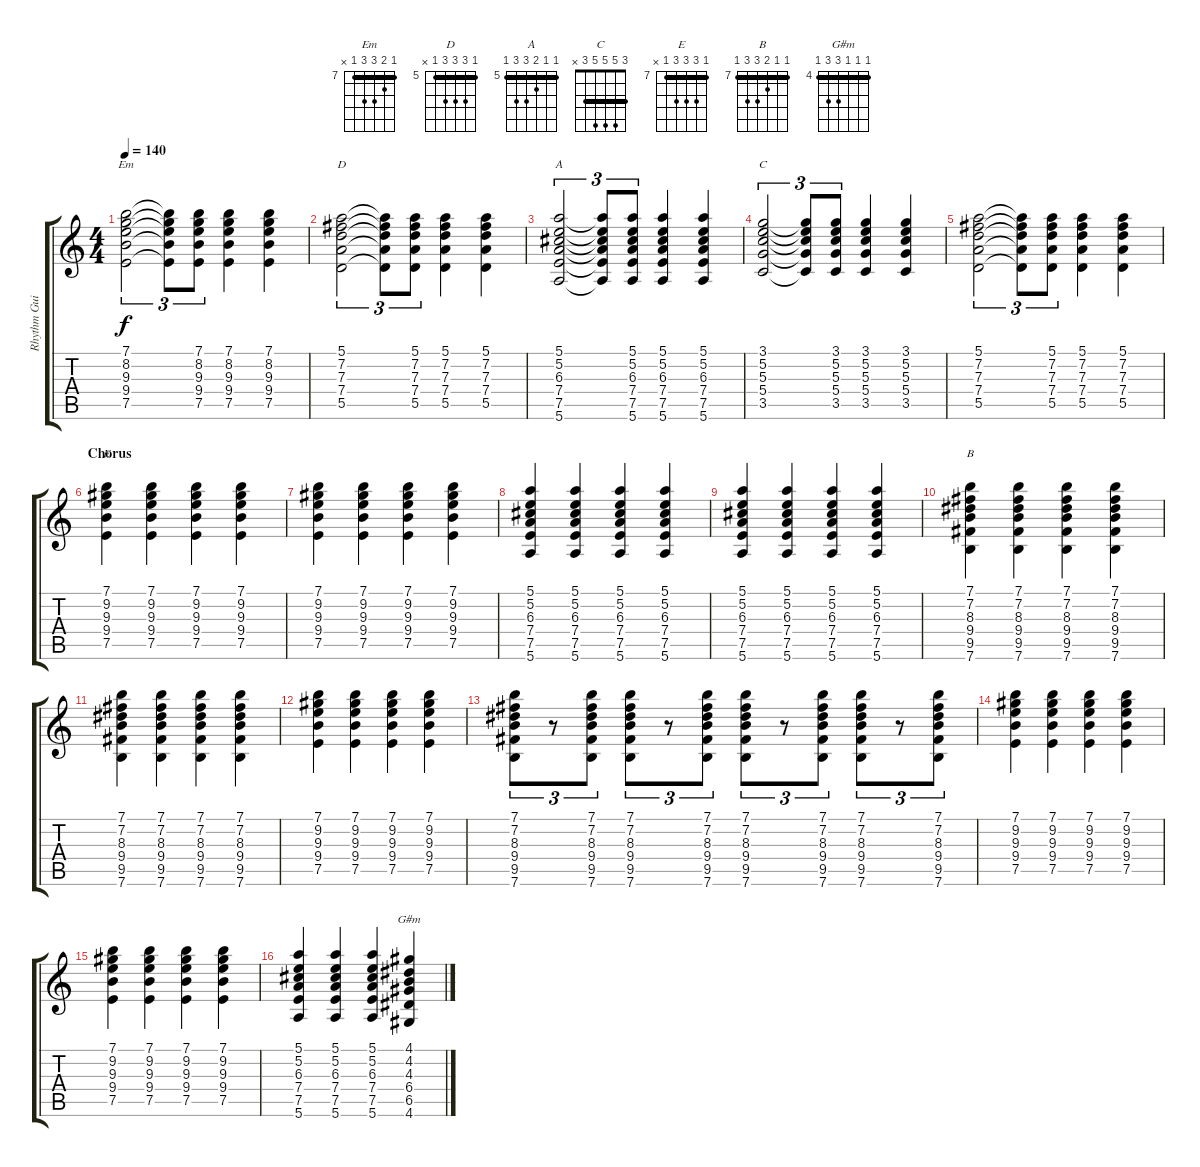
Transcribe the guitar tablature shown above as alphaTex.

\track ("Rhythm Guitar" "Rhythm Gui") {instrument distortionguitar}
\staff {score tabs}
\tuning (E4 B3 G3 D3 A2 E2) {hide}
\chord ("Em" 7 8 9 9 7 x) {firstfret 7 barre 7}
\chord ("D" 5 7 7 7 5 x) {firstfret 5 barre 5}
\chord ("A" 5 5 6 7 7 5) {firstfret 5 barre 5}
\chord ("C" 3 5 5 5 3 x) {barre 3}
\chord ("E" 7 9 9 9 7 x) {firstfret 7 barre 7}
\chord ("B" 7 7 8 9 9 7) {firstfret 7 barre 7}
\chord ("G#m" 4 4 4 6 6 4) {firstfret 4 barre 4}
\ts (4 4)
\tempo 140
\clef g2
\ks c
(7.1 8.2 9.3 9.4 7.5).2{tu (3 2) ch "Em" dy f} (7.1{t} 8.2{t} 9.3{t} 9.4{t} 7.5{t}).8{tu (3 2)} (7.1 8.2 9.3 9.4 7.5).8{tu (3 2)} (7.1 8.2 9.3 9.4 7.5).4 (7.1 8.2 9.3 9.4 7.5).4 |
(5.1 7.2 7.3 7.4 5.5).2{tu (3 2) ch "D"} (5.1{t} 7.2{t} 7.3{t} 7.4{t} 5.5{t}).8{tu (3 2)} (5.1 7.2 7.3 7.4 5.5).8{tu (3 2)} (5.1 7.2 7.3 7.4 5.5).4 (5.1 7.2 7.3 7.4 5.5).4 |
(5.1 5.2 6.3 7.4 7.5 5.6).2{tu (3 2) ch "A"} (5.1{t} 5.2{t} 6.3{t} 7.4{t} 7.5{t} 5.6{t}).8{tu (3 2)} (5.1 5.2 6.3 7.4 7.5 5.6).8{tu (3 2)} (5.1 5.2 6.3 7.4 7.5 5.6).4 (5.1 5.2 6.3 7.4 7.5 5.6).4 |
(3.1 5.2 5.3 5.4 3.5).2{tu (3 2) ch "C"} (3.1{t} 5.2{t} 5.3{t} 5.4{t} 3.5{t}).8{tu (3 2)} (3.1 5.2 5.3 5.4 3.5).8{tu (3 2)} (3.1 5.2 5.3 5.4 3.5).4 (3.1 5.2 5.3 5.4 3.5).4 |
(5.1 7.2 7.3 7.4 5.5).2{tu (3 2)} (5.1{t} 7.2{t} 7.3{t} 7.4{t} 5.5{t}).8{tu (3 2)} (5.1 7.2 7.3 7.4 5.5).8{tu (3 2)} (5.1 7.2 7.3 7.4 5.5).4 (5.1 7.2 7.3 7.4 5.5).4 |
\section ("" "Chorus")
(7.1 9.2 9.3 9.4 7.5).4{ch "E"} (7.1 9.2 9.3 9.4 7.5).4 (7.1 9.2 9.3 9.4 7.5).4 (7.1 9.2 9.3 9.4 7.5).4 |
(7.1 9.2 9.3 9.4 7.5).4 (7.1 9.2 9.3 9.4 7.5).4 (7.1 9.2 9.3 9.4 7.5).4 (7.1 9.2 9.3 9.4 7.5).4 |
(5.1 5.2 6.3 7.4 7.5 5.6).4 (5.1 5.2 6.3 7.4 7.5 5.6).4 (5.1 5.2 6.3 7.4 7.5 5.6).4 (5.1 5.2 6.3 7.4 7.5 5.6).4 |
(5.1 5.2 6.3 7.4 7.5 5.6).4 (5.1 5.2 6.3 7.4 7.5 5.6).4 (5.1 5.2 6.3 7.4 7.5 5.6).4 (5.1 5.2 6.3 7.4 7.5 5.6).4 |
(7.1 7.2 8.3 9.4 9.5 7.6).4{ch "B"} (7.1 7.2 8.3 9.4 9.5 7.6).4 (7.1 7.2 8.3 9.4 9.5 7.6).4 (7.1 7.2 8.3 9.4 9.5 7.6).4 |
(7.1 7.2 8.3 9.4 9.5 7.6).4 (7.1 7.2 8.3 9.4 9.5 7.6).4 (7.1 7.2 8.3 9.4 9.5 7.6).4 (7.1 7.2 8.3 9.4 9.5 7.6).4 |
(7.1 9.2 9.3 9.4 7.5).4 (7.1 9.2 9.3 9.4 7.5).4 (7.1 9.2 9.3 9.4 7.5).4 (7.1 9.2 9.3 9.4 7.5).4 |
(7.1 7.2 8.3 9.4 9.5 7.6).8{tu (3 2)} r.8{tu (3 2)} (7.1 7.2 8.3 9.4 9.5 7.6).8{tu (3 2)} (7.1 7.2 8.3 9.4 9.5 7.6).8{tu (3 2)} r.8{tu (3 2)} (7.1 7.2 8.3 9.4 9.5 7.6).8{tu (3 2)} (7.1 7.2 8.3 9.4 9.5 7.6).8{tu (3 2)} r.8{tu (3 2)} (7.1 7.2 8.3 9.4 9.5 7.6).8{tu (3 2)} (7.1 7.2 8.3 9.4 9.5 7.6).8{tu (3 2)} r.8{tu (3 2)} (7.1 7.2 8.3 9.4 9.5 7.6).8{tu (3 2)} |
(7.1 9.2 9.3 9.4 7.5).4 (7.1 9.2 9.3 9.4 7.5).4 (7.1 9.2 9.3 9.4 7.5).4 (7.1 9.2 9.3 9.4 7.5).4 |
(7.1 9.2 9.3 9.4 7.5).4 (7.1 9.2 9.3 9.4 7.5).4 (7.1 9.2 9.3 9.4 7.5).4 (7.1 9.2 9.3 9.4 7.5).4 |
(5.1 5.2 6.3 7.4 7.5 5.6).4 (5.1 5.2 6.3 7.4 7.5 5.6).4 (5.1 5.2 6.3 7.4 7.5 5.6).4 (4.1 4.2 4.3 6.4 6.5 4.6).4{ch "G#m"}
